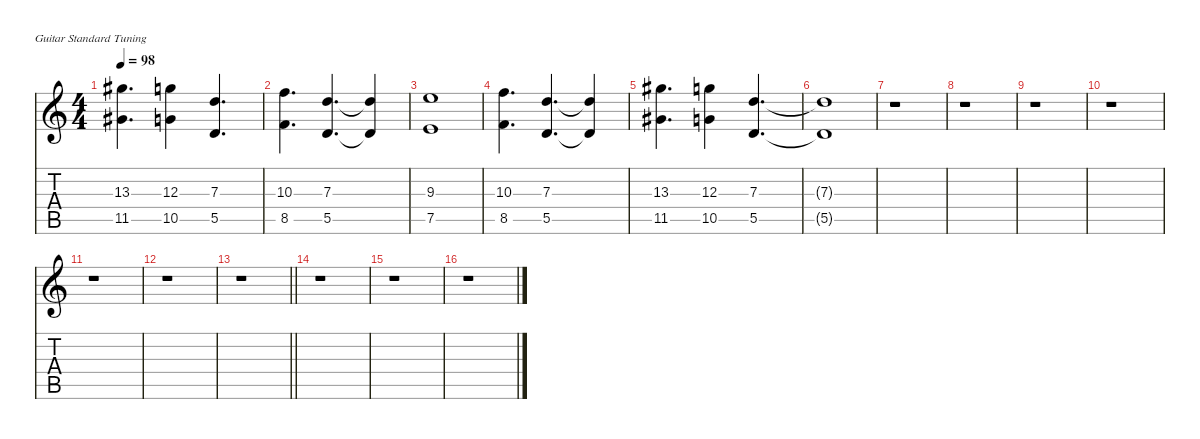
\defaultSystemsLayout 4
\hideDynamics
\bracketExtendMode nobrackets
\singleTrackTrackNamePolicy hidden
\multiTrackTrackNamePolicy hidden
\firstSystemTrackNameMode fullname
\otherSystemsTrackNameOrientation horizontal
\track ("Lead Guitar" "od.guit.") {instrument overdrivenguitar}
\staff {score tabs}
\tuning (E4 B3 G3 D3 A2 E2)
\ts (4 4)
\tempo 98
\clef g2
\ks aminor
(13.3{acc #} 11.5{acc #}).4{d dy f beam Down} (12.3 10.5).4{beam Down} (7.3 5.5).4{d beam Up} |
(10.3 8.5).4{d beam Down} (7.3 5.5).4{d beam Up} (7.3{t} 5.5{t}).4{beam Up} |
(9.3 7.5).1{beam Up} |
(10.3 8.5).4{d beam Down} (7.3 5.5).4{d beam Up} (7.3{t} 5.5{t}).4{beam Up} |
(13.3{acc #} 11.5{acc #}).4{d beam Down} (12.3 10.5).4{beam Down} (7.3 5.5).4{d beam Up} |
(7.3{t} 5.5{t}).1{beam Up} |
r.1{beam Down} |
r.1{beam Down} |
r.1{beam Down} |
r.1{beam Down} |
r.1{beam Down} |
r.1{beam Down} |
\barLineRight lightlight
r.1{beam Down} |
r.1{beam Down} |
r.1{beam Down} |
r.1{beam Down}
